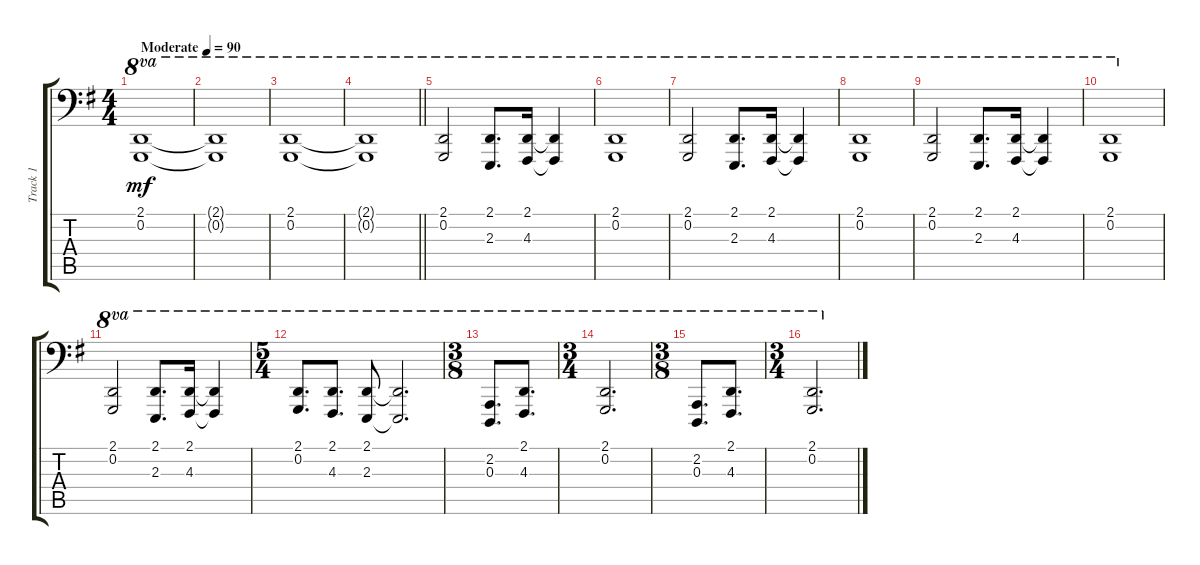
\track ("Track 1" "Track 1") {instrument brightacousticpiano}
\staff {score tabs}
\tuning (C3 G2 D2 A1 E1 B0) {hide}
\ts (4 4)
\tempo (90 "Moderate")
\clef f4
\ks g
(2.1 0.2).1{ot 8va dy mf instrument brightacousticpiano} |
(2.1{t} 0.2{t}).1{ot 8va} |
(2.1 0.2).1{ot 8va} |
\barLineRight lightlight
(2.1{t} 0.2{t}).1{ot 8va} |
(2.1 0.2).2{ot 8va} (2.1 2.3).8{d ot 8va} (2.1 4.3).16{ot 8va} (2.1{t} 4.3{t}).4{ot 8va} |
(2.1 0.2).1{ot 8va} |
(2.1 0.2).2{ot 8va} (2.1 2.3).8{d ot 8va} (2.1 4.3).16{ot 8va} (2.1{t} 4.3{t}).4{ot 8va} |
(2.1 0.2).1{ot 8va} |
(2.1 0.2).2{ot 8va} (2.1 2.3).8{d ot 8va} (2.1 4.3).16{ot 8va} (2.1{t} 4.3{t}).4{ot 8va} |
(2.1 0.2).1{ot 8va} |
(2.1 0.2).2{ot 8va} (2.1 2.3).8{d ot 8va} (2.1 4.3).16{ot 8va} (2.1{t} 4.3{t}).4{ot 8va} |
\ts (5 4)
(2.1 0.2).8{d ot 8va} (2.1 4.3).8{d ot 8va} (2.1 2.3).8{ot 8va} (2.1{t} 2.3{t}).2{d ot 8va} |
\ts (3 8)
(2.2 0.3).8{d ot 8va} (2.1 4.3).8{d ot 8va} |
\ts (3 4)
(2.1 0.2).2{d ot 8va} |
\ts (3 8)
(2.2 0.3).8{d ot 8va} (2.1 4.3).8{d ot 8va} |
\ts (3 4)
(2.1 0.2).2{d ot 8va}
